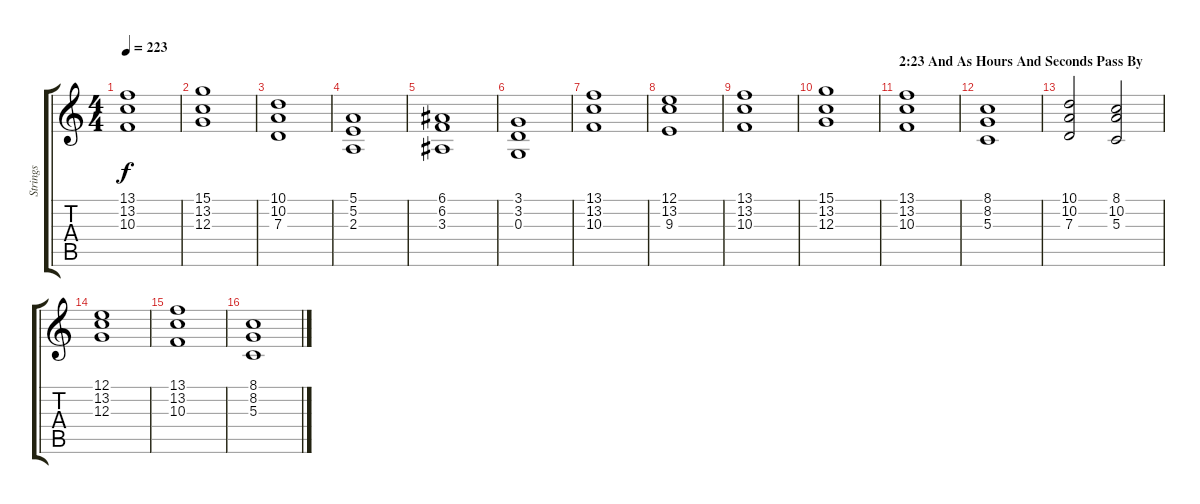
\track ("Strings" "Strings") {instrument stringensemble1}
\staff {score tabs}
\tuning (E4 B3 G3 D3 A2 E2) {hide}
\ts (4 4)
\tempo 223
\clef g2
\ks c
(13.1 13.2 10.3).1{dy f} |
(15.1 13.2 12.3).1 |
(10.1 10.2 7.3).1 |
(5.1 5.2 2.3).1 |
(6.1 6.2 3.3).1 |
(3.1 3.2 0.3).1 |
(13.1 13.2 10.3).1 |
(12.1 13.2 9.3).1 |
(13.1 13.2 10.3).1 |
(15.1 13.2 12.3).1 |
\section ("" "2:23 And As Hours And Seconds Pass By")
(13.1 13.2 10.3).1 |
(8.1 8.2 5.3).1 |
(10.1 10.2 7.3).2 (8.1 10.2 5.3).2 |
(12.1 13.2 12.3).1 |
(13.1 13.2 10.3).1 |
(8.1 8.2 5.3).1
